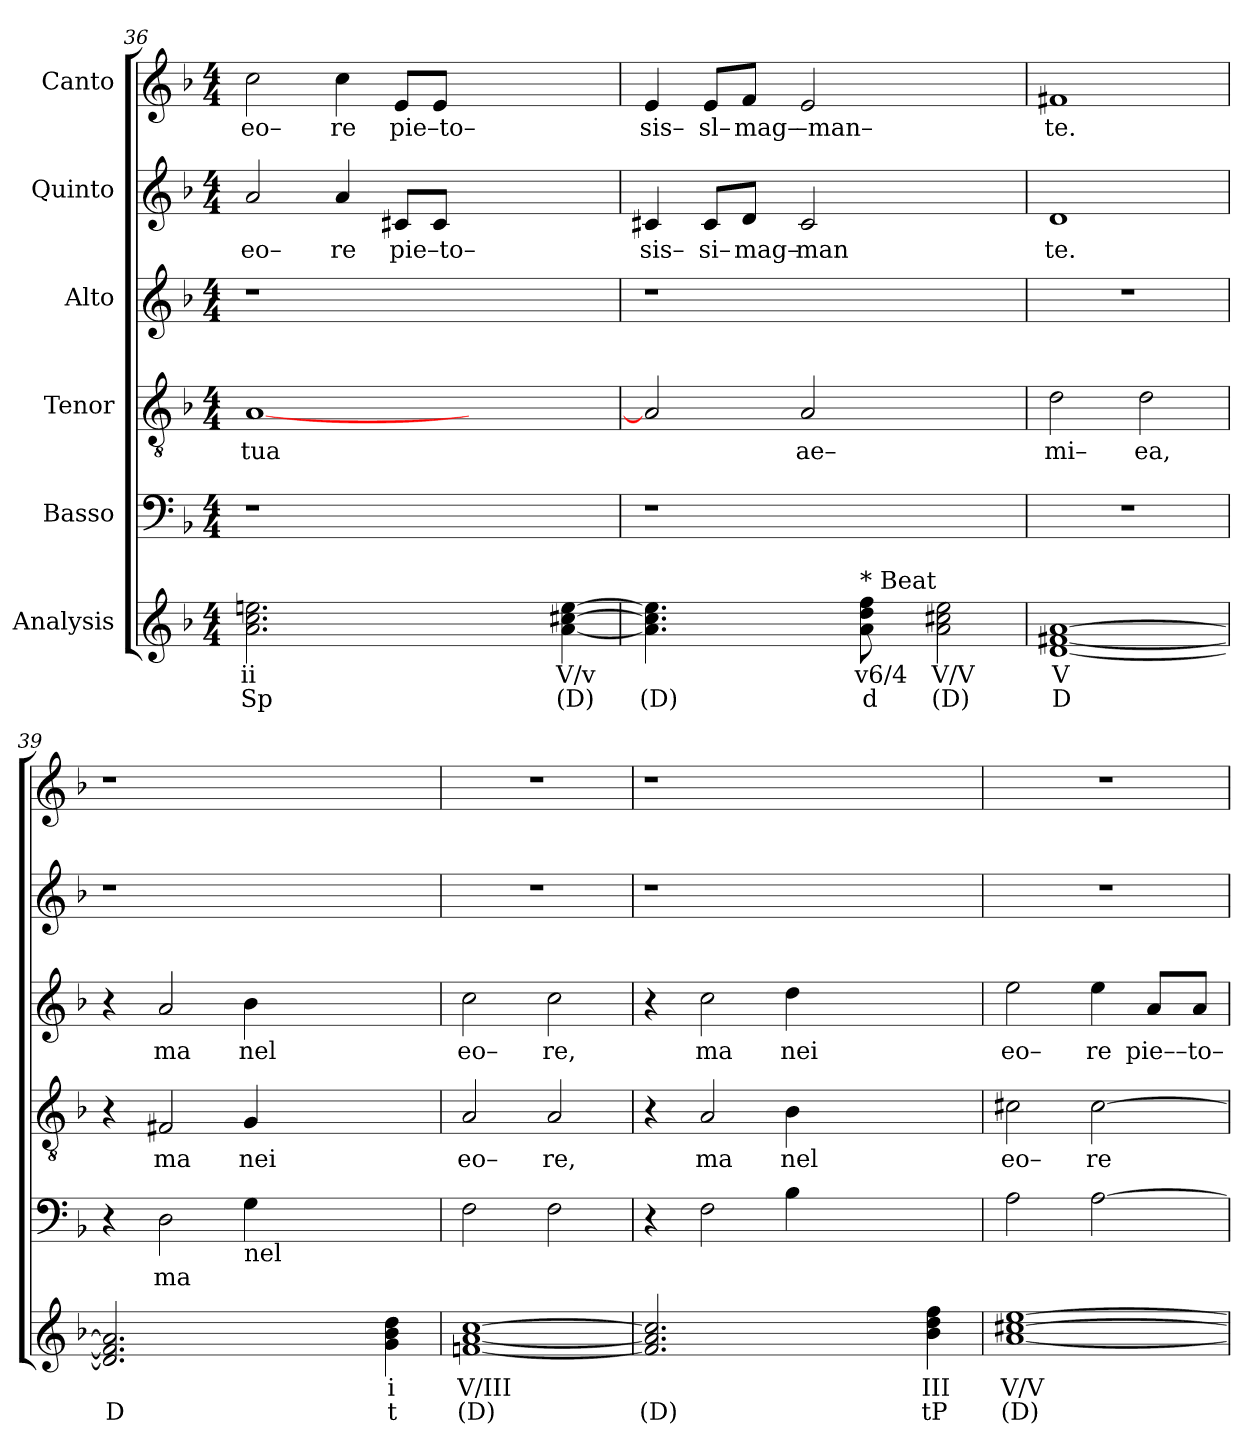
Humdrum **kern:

**kern	**text	**text	**kern	**text	**kern	**text	**kern	**text	**kern	**text	**kern	**text
*part6	*part6	*part6	*part5	*part5	*part4	*part4	*part3	*part3	*part2	*part2	*part1	*part1
*staff6	*staff6	*staff6	*staff5	*staff5	*staff4	*staff4	*staff3	*staff3	*staff2	*staff2	*staff1	*staff1
*I"Analysis	*	*	*I"Basso	*	*I"Tenor	*	*I"Alto	*	*I"Quinto	*	*I"Canto	*
*	*	*	*clefF4	*	*clefGv2	*	*clefG2	*	*clefG2	*	*clefG2	*
*k[b-]	*	*	*k[b-]	*	*k[b-]	*	*k[b-]	*	*k[b-]	*	*k[b-]	*
*	*	*	*F:	*	*F:	*	*F:	*	*F:	*	*F:	*
*M4/4	*	*	*M4/4	*	*M4/4	*	*M4/4	*	*M4/4	*	*M4/4	*
=36	=36	=36	=36	=36	=36	=36	=36	=36	=36	=36	=36	=36
!	!	!	!	!	!	!LO:LY:b	!	!	!	!	!	!
!	!	!	!	!	!	!	!	!	!	!LO:LY:b	!	!
!	!	!	!	!	!	!	!	!	!	!	!	!LO:LY:b
2.a 2.cc 2.een	ii	Sp	1r	.	[1A	tua	1r	.	2a/	eo–	2cc\	eo–
!	!	!	!	!	!	!	!	!	!	!LO:LY:b	!	!
!	!	!	!	!	!	!	!	!	!	!	!	!LO:LY:b
.	.	.	.	.	.	.	.	.	4a/	re	4cc\	re
!	!	!	!	!	!	!	!	!	!	!LO:LY:b	!	!
!	!	!	!	!	!	!	!	!	!	!	!	!LO:LY:b
2.ryy	.	.	.	.	.	.	.	.	8c#X/L	pie–to–	8e/L	pie–to–
.	.	.	.	.	.	.	.	.	8c#/J	.	8e/J	.
.	.	.	2.ryy	.	2.ryy	.	2.ryy	.	2.ryy	.	2.ryy	.
[4a [4cc#X [4ee	V/v	(D)	.	.	.	.	.	.	.	.	.	.
=37	=37	=37	=37	=37	=37	=37	=37	=37	=37	=37	=37	=37
!	!	!	!	!	!	!	!	!	!	!LO:LY:b	!	!
!	!	!	!	!	!	!	!	!	!	!	!	!LO:LY:b
4.a] 4.cc#] 4.ee]	.	(D)	1r	.	2A/]	.	1r	.	4c#X/	sis–	4e/	sis–
!	!	!	!	!	!	!	!	!	!	!LO:LY:b	!	!
!	!	!	!	!	!	!	!	!	!	!	!	!LO:LY:b
.	.	.	.	.	.	.	.	.	8c#/L	si–	8e/L	sl–
!	!	!	!	!	!	!	!	!	!	!LO:LY:b	!	!
!	!	!	!	!	!	!	!	!	!	!	!	!LO:LY:b
4.ryy	.	.	.	.	.	.	.	.	8d/J	mag–	8f/J	mag–
!	!	!	!	!	!	!LO:LY:b	!	!	!	!	!	!
!	!	!	!	!	!	!	!	!	!	!LO:LY:b	!	!
!	!	!	!	!	!	!	!	!	!	!	!	!LO:LY:b
.	.	.	.	.	2A/	ae–	.	.	2c#/	man	2e/	–man–
!LO:TX:a:t=* Beat	!	!	!	!	!	!	!	!	!	!	!	!
8a 8dd 8ff	v6/4	d	.	.	.	.	.	.	.	.	.	.
8ryy	.	.	.	.	.	.	.	.	.	.	.	.
2a 2cc#X 2ee	V/V	(D)	2ryy	.	2ryy	.	2ryy	.	2ryy	.	2ryy	.
=38	=38	=38	=38	=38	=38	=38	=38	=38	=38	=38	=38	=38
!	!	!	!	!	!	!LO:LY:b	!	!	!	!	!	!
!	!	!	!	!	!	!	!	!	!	!LO:LY:b	!	!
!	!	!	!	!	!	!	!	!	!	!	!	!LO:LY:b
[1d [1f#X [1a	V	D	1r	.	2d\	mi–	1r	.	1d	te.	1f#X	te.
!	!	!	!	!	!	!LO:LY:b	!	!	!	!	!	!
.	.	.	.	.	2d\	ea,	.	.	.	.	.	.
=39	=39	=39	=39	=39	=39	=39	=39	=39	=39	=39	=39	=39
2.d] 2.f#] 2.a]	.	D	4r	.	4r	.	4r	.	1r	.	1r	.
!	!	!	!	!LO:LY:b	!	!	!	!	!	!	!	!
!	!	!	!	!	!	!LO:LY:b	!	!	!	!	!	!
!	!	!	!	!	!	!	!	!LO:LY:b	!	!	!	!
.	.	.	2D\	ma	2F#X/	ma	2a/	ma	.	.	.	.
!	!	!	!	!	!	!LO:LY:b	!	!	!	!	!	!
!	!	!	!LO:TX:b:t=nel	!	!	!	!	!	!	!	!	!
!	!	!	!	!	!	!	!	!LO:LY:b	!	!	!	!
2.ryy	.	.	4G\	.	4G/	nei	4b-\	nel	.	.	.	.
.	.	.	2.ryy	.	2.ryy	.	2.ryy	.	2.ryy	.	2.ryy	.
4g 4b- 4dd	i	t	.	.	.	.	.	.	.	.	.	.
=40	=40	=40	=40	=40	=40	=40	=40	=40	=40	=40	=40	=40
!	!	!	!	!	!	!LO:LY:b	!	!	!	!	!	!
!	!	!	!	!	!	!	!	!LO:LY:b	!	!	!	!
[1fn [1a [1cc	V/III	(D)	2F\	.	2A/	eo–	2cc\	eo–	1r	.	1r	.
!	!	!	!	!	!	!LO:LY:b	!	!	!	!	!	!
!	!	!	!	!	!	!	!	!LO:LY:b	!	!	!	!
.	.	.	2F\	.	2A/	re,	2cc\	re,	.	.	.	.
=41	=41	=41	=41	=41	=41	=41	=41	=41	=41	=41	=41	=41
2.f] 2.a] 2.cc]	.	(D)	4r	.	4r	.	4r	.	1r	.	1r	.
!	!	!	!	!	!	!LO:LY:b	!	!	!	!	!	!
!	!	!	!	!	!	!	!	!LO:LY:b	!	!	!	!
.	.	.	2F\	.	2A/	ma	2cc\	ma	.	.	.	.
!	!	!	!	!	!	!LO:LY:b	!	!	!	!	!	!
!	!	!	!	!	!	!	!	!LO:LY:b	!	!	!	!
2.ryy	.	.	4B-\	.	4B-\	nel	4dd\	nei	.	.	.	.
.	.	.	2.ryy	.	2.ryy	.	2.ryy	.	2.ryy	.	2.ryy	.
4b- 4dd 4ff	III	tP	.	.	.	.	.	.	.	.	.	.
=42	=42	=42	=42	=42	=42	=42	=42	=42	=42	=42	=42	=42
!	!	!	!	!	!	!LO:LY:b	!	!	!	!	!	!
!	!	!	!	!	!	!	!	!LO:LY:b	!	!	!	!
[1a [1cc#X [1ee	V/V	(D)	2A\	.	2c#X\	eo–	2ee\	eo–	1r	.	1r	.
!	!	!	!	!	!	!LO:LY:b	!	!	!	!	!	!
!	!	!	!	!	!	!	!	!LO:LY:b	!	!	!	!
.	.	.	[2A\	.	[2c#\	re	4ee\	re	.	.	.	.
!	!	!	!	!	!	!	!	!LO:LY:b	!	!	!	!
.	.	.	.	.	.	.	8a/L	pie––	.	.	.	.
!	!	!	!	!	!	!	!	!LO:LY:b	!	!	!	!
.	.	.	.	.	.	.	8a/J	to–	.	.	.	.
=	=	=	=	=	=	=	=	=	=	=	=	=
*-	*-	*-	*-	*-	*-	*-	*-	*-	*-	*-	*-	*-
